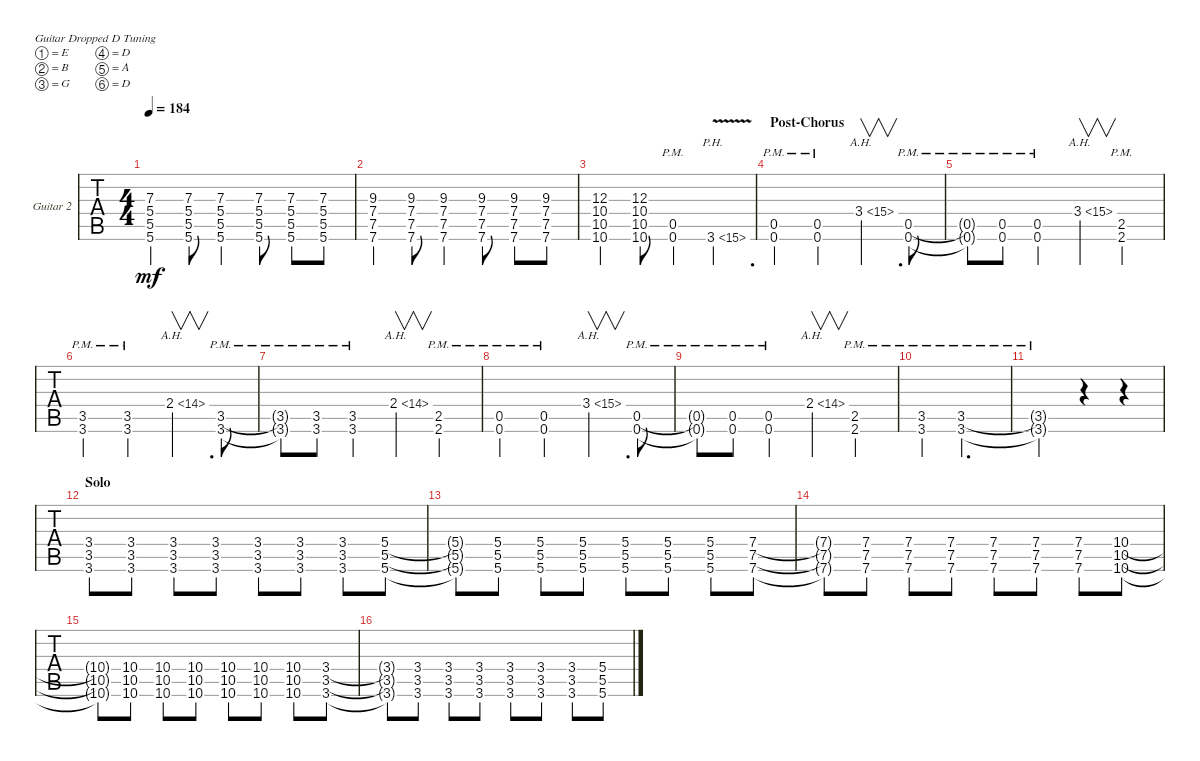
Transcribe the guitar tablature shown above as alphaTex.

\defaultSystemsLayout 4
\bracketExtendMode groupsimilarinstruments
\firstSystemTrackNameOrientation horizontal
\otherSystemsTrackNameOrientation horizontal
\track ("Guitar 2 (Mercedes)" "Guitar 2") {instrument overdrivenguitar}
\staff {tabs}
\tuning (E4 B3 G3 D3 A2 D2)
\ts (4 4)
\tempo 184
\clef g2
\ks c
(5.6 5.4 5.5 7.3).4{dy mf} (5.6 5.5 5.4 7.3).8 (5.6 5.4 5.5 7.3).4 (5.6 5.5 5.4 7.3).8 (5.6 5.5 5.4 7.3).8 (5.6 5.5 5.4 7.3).8 |
(7.6 7.5 7.4 9.3).4 (7.6 7.4 7.5 9.3).8 (7.6 7.5 7.4 9.3).4 (7.6 7.4 7.5 9.3).8 (7.6 7.4 7.5 9.3).8 (7.6 7.5 7.4 9.3).8 |
(10.6 10.4 10.5 12.3).4 (10.6 10.4 10.5 12.3).8 (0.6{pm} 0.5{pm}).4 3.6{ph 12 v}.4{d} |
\section ("" "Post-Chorus")
(0.6{pm} 0.5{pm}).4 (0.6{pm} 0.5{pm}).4 3.4{ah 12}.4{v d} (0.6{pm} 0.5{pm}).8 |
(0.6{pm t} 0.5{pm t}).8 (0.6{pm} 0.5{pm}).8 (0.6{pm} 0.5{pm}).4 3.4{ah 12}.4{v} (2.6{pm} 2.5{pm}).4 |
(3.6{pm} 3.5{pm}).4 (3.6{pm} 3.5{pm}).4 2.4{ah 12}.4{v d} (3.6{pm} 3.5{pm}).8 |
(3.6{pm t} 3.5{pm t}).8 (3.6{pm} 3.5{pm}).8 (3.6{pm} 3.5{pm}).4 2.4{ah 12}.4{v} (2.6{pm} 2.5{pm}).4 |
(0.6{pm} 0.5{pm}).4 (0.6{pm} 0.5{pm}).4 3.4{ah 12}.4{v d} (0.6{pm} 0.5{pm}).8 |
(0.6{pm t} 0.5{pm t}).8 (0.6{pm} 0.5{pm}).8 (0.6{pm} 0.5{pm}).4 2.4{ah 12}.4{v} (2.6{pm} 2.5{pm}).4 |
(3.6{pm} 3.5{pm}).4 (3.6{pm} 3.5{pm}).2{d} |
(3.6{pm t} 3.5{pm t}).2 r.4 r.4 |
\section ("" "Solo")
(3.6 3.5 3.4).8 (3.4 3.5 3.6).8 (3.4 3.5 3.6).8 (3.4 3.5 3.6).8 (3.4 3.5 3.6).8 (3.4 3.5 3.6).8 (3.4 3.5 3.6).8 (5.6 5.5 5.4).8 |
(5.6{t} 5.5{t} 5.4{t}).8 (5.6 5.5 5.4).8 (5.6 5.5 5.4).8 (5.6 5.5 5.4).8 (5.6 5.5 5.4).8 (5.6 5.5 5.4).8 (5.6 5.5 5.4).8 (7.6 7.5 7.4).8 |
(7.6{t} 7.5{t} 7.4{t}).8 (7.6 7.5 7.4).8 (7.6 7.5 7.4).8 (7.6 7.5 7.4).8 (7.6 7.5 7.4).8 (7.6 7.5 7.4).8 (7.6 7.5 7.4).8 (10.4 10.5 10.6).8 |
(10.4{t} 10.5{t} 10.6{t}).8 (10.4 10.5 10.6).8 (10.4 10.5 10.6).8 (10.4 10.5 10.6).8 (10.4 10.5 10.6).8 (10.4 10.5 10.6).8 (10.4 10.5 10.6).8 (3.6 3.5 3.4).8 |
(3.6{t} 3.5{t} 3.4{t}).8 (3.4 3.5 3.6).8 (3.4 3.5 3.6).8 (3.4 3.5 3.6).8 (3.4 3.5 3.6).8 (3.4 3.5 3.6).8 (3.4 3.5 3.6).8 (5.6 5.5 5.4).8
